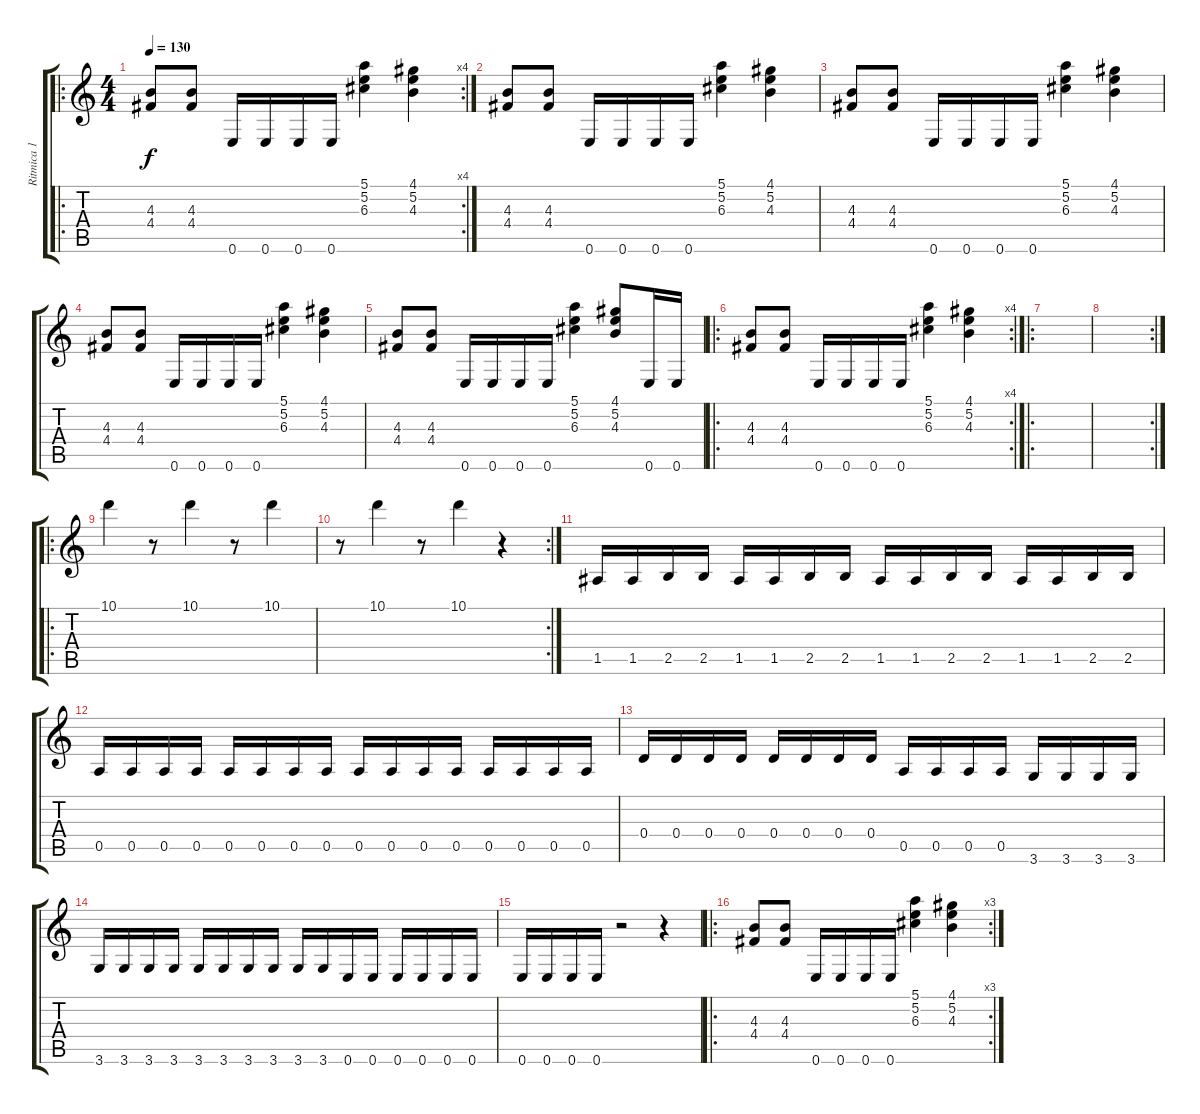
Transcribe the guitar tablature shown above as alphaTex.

\track ("Ritmica 1" "Ritmica 1") {instrument distortionguitar}
\staff {score tabs}
\tuning (E4 B3 G3 D3 A2 E2) {hide}
\ro
\rc 4
\ts (4 4)
\tempo 130
\clef g2
\ks c
(4.3 4.4).8{dy f instrument distortionguitar} (4.3 4.4).8 0.6.16 0.6.16 0.6.16 0.6.16 (5.1 5.2 6.3).4 (4.1 5.2 4.3).4 |
(4.3 4.4).8 (4.3 4.4).8 0.6.16 0.6.16 0.6.16 0.6.16 (5.1 5.2 6.3).4 (4.1 5.2 4.3).4 |
(4.3 4.4).8 (4.3 4.4).8 0.6.16 0.6.16 0.6.16 0.6.16 (5.1 5.2 6.3).4 (4.1 5.2 4.3).4 |
(4.3 4.4).8 (4.3 4.4).8 0.6.16 0.6.16 0.6.16 0.6.16 (5.1 5.2 6.3).4 (4.1 5.2 4.3).4 |
(4.3 4.4).8 (4.3 4.4).8 0.6.16 0.6.16 0.6.16 0.6.16 (5.1 5.2 6.3).4 (4.1 5.2 4.3).8 0.6.16 0.6.16 |
\ro
\rc 4
(4.3 4.4).8 (4.3 4.4).8 0.6.16 0.6.16 0.6.16 0.6.16 (5.1 5.2 6.3).4 (4.1 5.2 4.3).4 |
\ro
|
\rc 2
|
\ro
10.1.4 r.8 10.1.4 r.8 10.1.4 |
\rc 2
r.8 10.1.4 r.8 10.1.4 r.4 |
1.5.16 1.5.16 2.5.16 2.5.16 1.5.16 1.5.16 2.5.16 2.5.16 1.5.16 1.5.16 2.5.16 2.5.16 1.5.16 1.5.16 2.5.16 2.5.16 |
0.5.16 0.5.16 0.5.16 0.5.16 0.5.16 0.5.16 0.5.16 0.5.16 0.5.16 0.5.16 0.5.16 0.5.16 0.5.16 0.5.16 0.5.16 0.5.16 |
0.4.16 0.4.16 0.4.16 0.4.16 0.4.16 0.4.16 0.4.16 0.4.16 0.5.16 0.5.16 0.5.16 0.5.16 3.6.16 3.6.16 3.6.16 3.6.16 |
3.6.16 3.6.16 3.6.16 3.6.16 3.6.16 3.6.16 3.6.16 3.6.16 3.6.16 3.6.16 0.6.16 0.6.16 0.6.16 0.6.16 0.6.16 0.6.16 |
0.6.16 0.6.16 0.6.16 0.6.16 r.2 r.4 |
\ro
\rc 3
(4.3 4.4).8 (4.3 4.4).8 0.6.16 0.6.16 0.6.16 0.6.16 (5.1 5.2 6.3).4 (4.1 5.2 4.3).4
